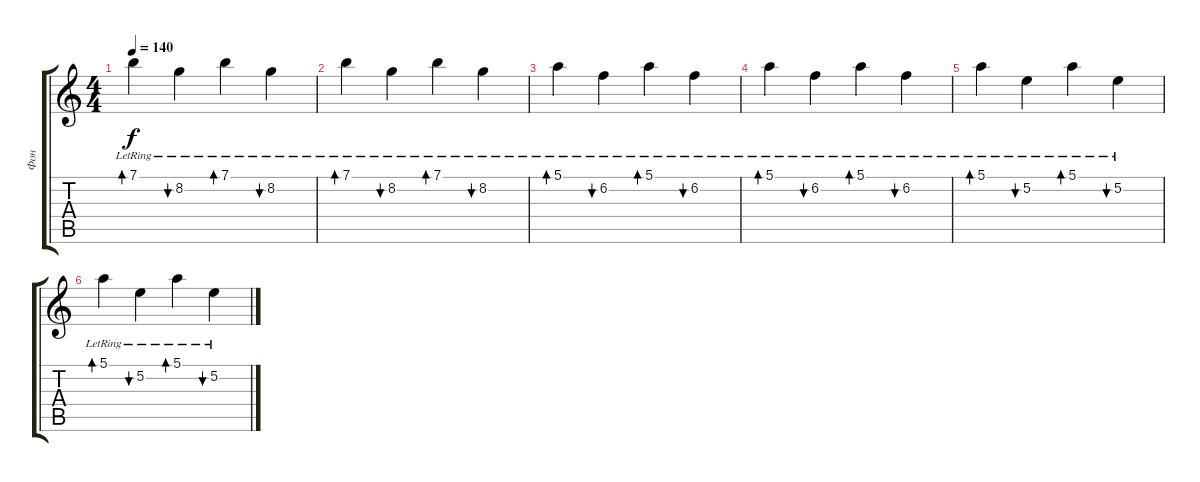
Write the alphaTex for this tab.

\track ("Фон" "Фон") {instrument electricguitarjazz}
\staff {score tabs}
\tuning (E4 B3 G3 D3 A2 E2) {hide}
\ts (4 4)
\tempo 140
\clef g2
\ks c
7.1{lr}.4{bd 60 dy f} 8.2{lr}.4{bu 60} 7.1{lr}.4{bd 60} 8.2{lr}.4{bu 60} |
7.1{lr}.4{bd 60} 8.2{lr}.4{bu 60} 7.1{lr}.4{bd 60} 8.2{lr}.4{bu 60} |
5.1{lr}.4{bd 60} 6.2{lr}.4{bu 60} 5.1{lr}.4{bd 60} 6.2{lr}.4{bu 60} |
5.1{lr}.4{bd 60} 6.2{lr}.4{bu 60} 5.1{lr}.4{bd 60} 6.2{lr}.4{bu 60} |
5.1{lr}.4{bd 60} 5.2{lr}.4{bu 60} 5.1{lr}.4{bd 60} 5.2{lr}.4{bu 60} |
5.1{lr}.4{bd 60} 5.2{lr}.4{bu 60} 5.1{lr}.4{bd 60} 5.2{lr}.4{bu 60}
